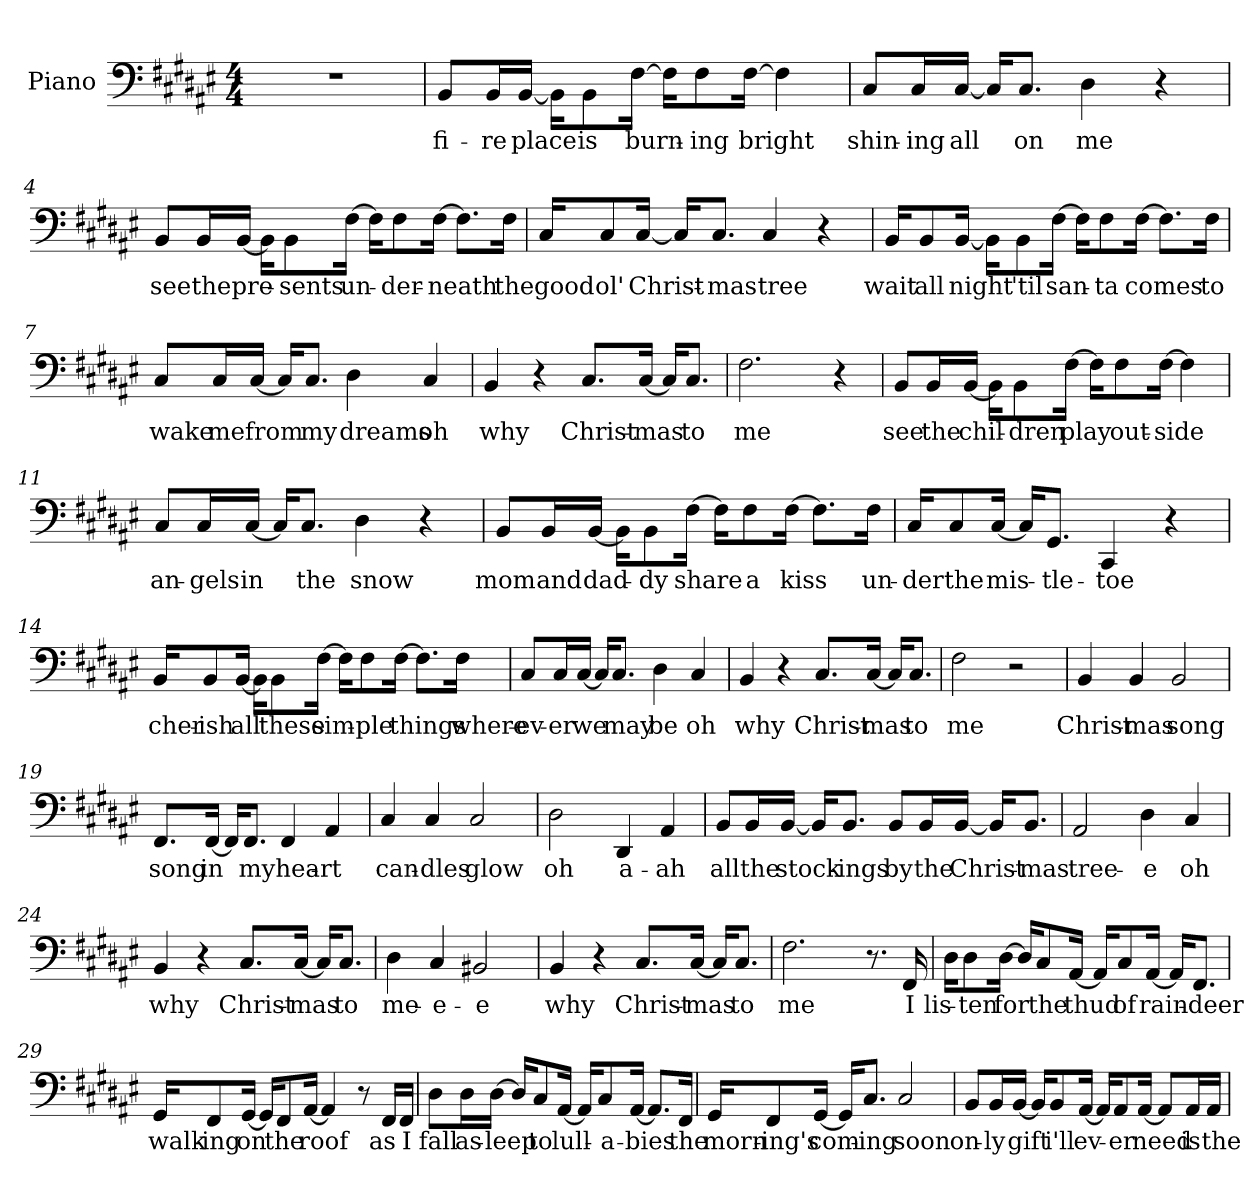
**kern	**text
*part1	*part1
*staff1	*staff1
*I"Piano	*
*I'Pno.	*
*clefF4	*
*k[f#c#g#d#a#e#]	*
*M4/4	*
*MM80	*
=1	=1
1r	.
=2	=2
!	!LO:LY:b
8BB/L	fi-
!	!LO:LY:b
16BB/L	-re
!	!LO:LY:b
[16BB/JJ	place
16BB\KL]	.
!	!LO:LY:b
8BB\	is
!	!LO:LY:b
[16F#\Jk	burn-
16F#\KL]	.
!	!LO:LY:b
8F#\	-ing
!	!LO:LY:b
[16F#\Jk	bright
4F#\]	.
=3	=3
!	!LO:LY:b
8C#/L	shin-
!	!LO:LY:b
16C#/L	-ing
!	!LO:LY:b
[16C#/JJ	all
16C#/KL]	.
!	!LO:LY:b
8.C#/J	on
!	!LO:LY:b
4D#\	me
4r	.
!!LO:LB:g=z
=4	=4
!	!LO:LY:b
8BB/L	see
!	!LO:LY:b
16BB/L	the
!	!LO:LY:b
[16BB/JJ	pre-
16BB\KL]	.
!	!LO:LY:b
8BB\	-sents
!	!LO:LY:b
[16F#\Jk	un-
16F#\KL]	.
!	!LO:LY:b
8F#\	-der-
!	!LO:LY:b
[16F#\Jk	-neath
8.F#\L]	.
!	!LO:LY:b
16F#\Jk	the
=5	=5
!	!LO:LY:b
16C#/KL	good
!	!LO:LY:b
8C#/	ol'
!	!LO:LY:b
[16C#/Jk	Christ-
16C#/KL]	.
!	!LO:LY:b
8.C#/J	-mas
!	!LO:LY:b
4C#/	tree
4r	.
!!LO:LB:g=z
=6	=6
!	!LO:LY:b
16BB/KL	wait
!	!LO:LY:b
8BB/	all
!	!LO:LY:b
[16BB/Jk	night
16BB\KL]	.
!	!LO:LY:b
8BB\	'til
!	!LO:LY:b
[16F#\Jk	san-
16F#\KL]	.
!	!LO:LY:b
8F#\	-ta
!	!LO:LY:b
[16F#\Jk	comes
8.F#\L]	.
!	!LO:LY:b
16F#\Jk	to
=7	=7
!	!LO:LY:b
8C#/L	wake
!	!LO:LY:b
16C#/L	me
!	!LO:LY:b
[16C#/JJ	from
16C#/KL]	.
!	!LO:LY:b
8.C#/J	my
!	!LO:LY:b
4D#\	dreams
!	!LO:LY:b
4C#/	oh
!!LO:LB:g=z
=8	=8
!	!LO:LY:b
4BB/	why
4r	.
!	!LO:LY:b
8.C#/L	Christ-
!	!LO:LY:b
[16C#/Jk	-mas
16C#/KL]	.
!	!LO:LY:b
8.C#/J	to
=9	=9
!	!LO:LY:b
2.F#\	me
4r	.
=10	=10
!	!LO:LY:b
8BB/L	see
!	!LO:LY:b
16BB/L	the
!	!LO:LY:b
[16BB/JJ	chil-
16BB\KL]	.
!	!LO:LY:b
8BB\	-dren
!	!LO:LY:b
[16F#\Jk	play
16F#\KL]	.
!	!LO:LY:b
8F#\	out-
!	!LO:LY:b
[16F#\Jk	-side
4F#\]	.
!!LO:LB:g=z
=11	=11
!	!LO:LY:b
8C#/L	an-
!	!LO:LY:b
16C#/L	-gels
!	!LO:LY:b
[16C#/JJ	in
16C#/KL]	.
!	!LO:LY:b
8.C#/J	the
!	!LO:LY:b
4D#\	snow
4r	.
=12	=12
!	!LO:LY:b
8BB/L	mom
!	!LO:LY:b
16BB/L	and
!	!LO:LY:b
[16BB/JJ	dad-
16BB\KL]	.
!	!LO:LY:b
8BB\	-dy
!	!LO:LY:b
[16F#\Jk	share
16F#\KL]	.
!	!LO:LY:b
8F#\	a
!	!LO:LY:b
[16F#\Jk	kiss
8.F#\L]	.
!	!LO:LY:b
16F#\Jk	un-
=13	=13
!	!LO:LY:b
16C#/KL	-der
!	!LO:LY:b
8C#/	the
!	!LO:LY:b
[16C#/Jk	mis-
16C#/KL]	.
!	!LO:LY:b
8.GG#/J	-tle-
!	!LO:LY:b
4CC#/	-toe
4r	.
!!LO:LB:g=z
=14	=14
!	!LO:LY:b
16BB/KL	cher-
!	!LO:LY:b
8BB/	-ish
!	!LO:LY:b
[16BB/Jk	all
16BB\KL]	.
!	!LO:LY:b
8BB\	these
!	!LO:LY:b
[16F#\Jk	sim-
16F#\KL]	.
!	!LO:LY:b
8F#\	-ple
!	!LO:LY:b
[16F#\Jk	things
8.F#\L]	.
!	!LO:LY:b
16F#\Jk	where-
=15	=15
!	!LO:LY:b
8C#/L	-ev-
!	!LO:LY:b
16C#/L	-er
!	!LO:LY:b
[16C#/JJ	we
16C#/KL]	.
!	!LO:LY:b
8.C#/J	may
!	!LO:LY:b
4D#\	be
!	!LO:LY:b
4C#/	oh
!!LO:LB:g=z
=16	=16
!	!LO:LY:b
4BB/	why
4r	.
!	!LO:LY:b
8.C#/L	Christ-
!	!LO:LY:b
[16C#/Jk	-mas
16C#/KL]	.
!	!LO:LY:b
8.C#/J	to
=17	=17
!	!LO:LY:b
2F#\	me
2r	.
=18	=18
!	!LO:LY:b
4BB/	Christ-
!	!LO:LY:b
4BB/	-mas
!	!LO:LY:b
2BB/	song
=19	=19
!	!LO:LY:b
8.FF#/L	song
!	!LO:LY:b
[16FF#/Jk	in
16FF#/KL]	.
!	!LO:LY:b
8.FF#/J	my
!	!LO:LY:b
4FF#/	hea-
!	!LO:LY:b
4AA#/	-rt
=20	=20
!	!LO:LY:b
4C#/	can-
!	!LO:LY:b
4C#/	-dles
!	!LO:LY:b
2C#/	glow
!!LO:LB:g=z
=21	=21
!	!LO:LY:b
2D#\	oh
!	!LO:LY:b
4DD#/	a-
!	!LO:LY:b
4AA#/	-ah
=22	=22
!	!LO:LY:b
8BB/L	all
!	!LO:LY:b
16BB/L	the
!	!LO:LY:b
[16BB/JJ	stock-
16BB/KL]	.
!	!LO:LY:b
8.BB/J	-ings
!	!LO:LY:b
8BB/L	by
!	!LO:LY:b
16BB/L	the
!	!LO:LY:b
[16BB/JJ	Christ-
16BB/KL]	.
!	!LO:LY:b
8.BB/J	-mas
=23	=23
!	!LO:LY:b
2AA#/	tree-
!	!LO:LY:b
4D#\	-e
!	!LO:LY:b
4C#/	oh
=24	=24
!	!LO:LY:b
4BB/	why
4r	.
!	!LO:LY:b
8.C#/L	Christ-
!	!LO:LY:b
[16C#/Jk	-mas
16C#/KL]	.
!	!LO:LY:b
8.C#/J	to
!!LO:LB:g=z
=25	=25
!	!LO:LY:b
4D#\	me-
!	!LO:LY:b
4C#/	-e-
!	!LO:LY:b
2BB#X/	-e
=26	=26
!	!LO:LY:b
4BB/	why
4r	.
!	!LO:LY:b
8.C#/L	Christ-
!	!LO:LY:b
[16C#/Jk	-mas
16C#/KL]	.
!	!LO:LY:b
8.C#/J	to
=27	=27
!	!LO:LY:b
2.F#\	me
8.r	.
!	!LO:LY:b
16FF#/	I
=28	=28
!	!LO:LY:b
16D#\KL	lis-
!	!LO:LY:b
8D#\	-ten
!	!LO:LY:b
[16D#\Jk	for
16D#/KL]	.
!	!LO:LY:b
8C#/	the
!	!LO:LY:b
[16AA#/Jk	thud
16AA#/KL]	.
!	!LO:LY:b
8C#/	of
!	!LO:LY:b
[16AA#/Jk	rain-
16AA#/KL]	.
!	!LO:LY:b
8.FF#/J	-deer
!!LO:LB:g=z
=29	=29
!	!LO:LY:b
16GG#/KL	walk-
!	!LO:LY:b
8FF#/	-ing
!	!LO:LY:b
[16GG#/Jk	on
16GG#/KL]	.
!	!LO:LY:b
8FF#/	the
!	!LO:LY:b
[16AA#/Jk	roof
4AA#/]	.
8r	.
!	!LO:LY:b
16FF#/LL	as
!	!LO:LY:b
16FF#/JJ	I
=30	=30
!	!LO:LY:b
8D#\L	fall
!	!LO:LY:b
16D#\L	as-
!	!LO:LY:b
[16D#\JJ	-leep
16D#/KL]	.
!	!LO:LY:b
8C#/	to
!	!LO:LY:b
[16AA#/Jk	lull-
16AA#/KL]	.
!	!LO:LY:b
8C#/	-a-
!	!LO:LY:b
[16AA#/Jk	-bies
8.AA#/L]	.
!	!LO:LY:b
16FF#/Jk	the
!!LO:PB:g=z
=31	=31
!	!LO:LY:b
16GG#/KL	morn-
!	!LO:LY:b
8FF#/	-ing's
!	!LO:LY:b
[16GG#/Jk	com-
16GG#/KL]	.
!	!LO:LY:b
8.C#/J	-ing
!	!LO:LY:b
2C#/	soon
=32	=32
!	!LO:LY:b
8BB/L	on-
!	!LO:LY:b
16BB/L	-ly
!	!LO:LY:b
[16BB/JJ	gift
16BB/KL]	.
!	!LO:LY:b
8BB/	i'll
!	!LO:LY:b
[16AA#/Jk	ev-
16AA#/KL]	.
!	!LO:LY:b
8AA#/	-er
!	!LO:LY:b
[16AA#/Jk	need
8AA#/L]	.
!	!LO:LY:b
16AA#/L	is
!	!LO:LY:b
16AA#/JJ	the
=	=
*-	*-
